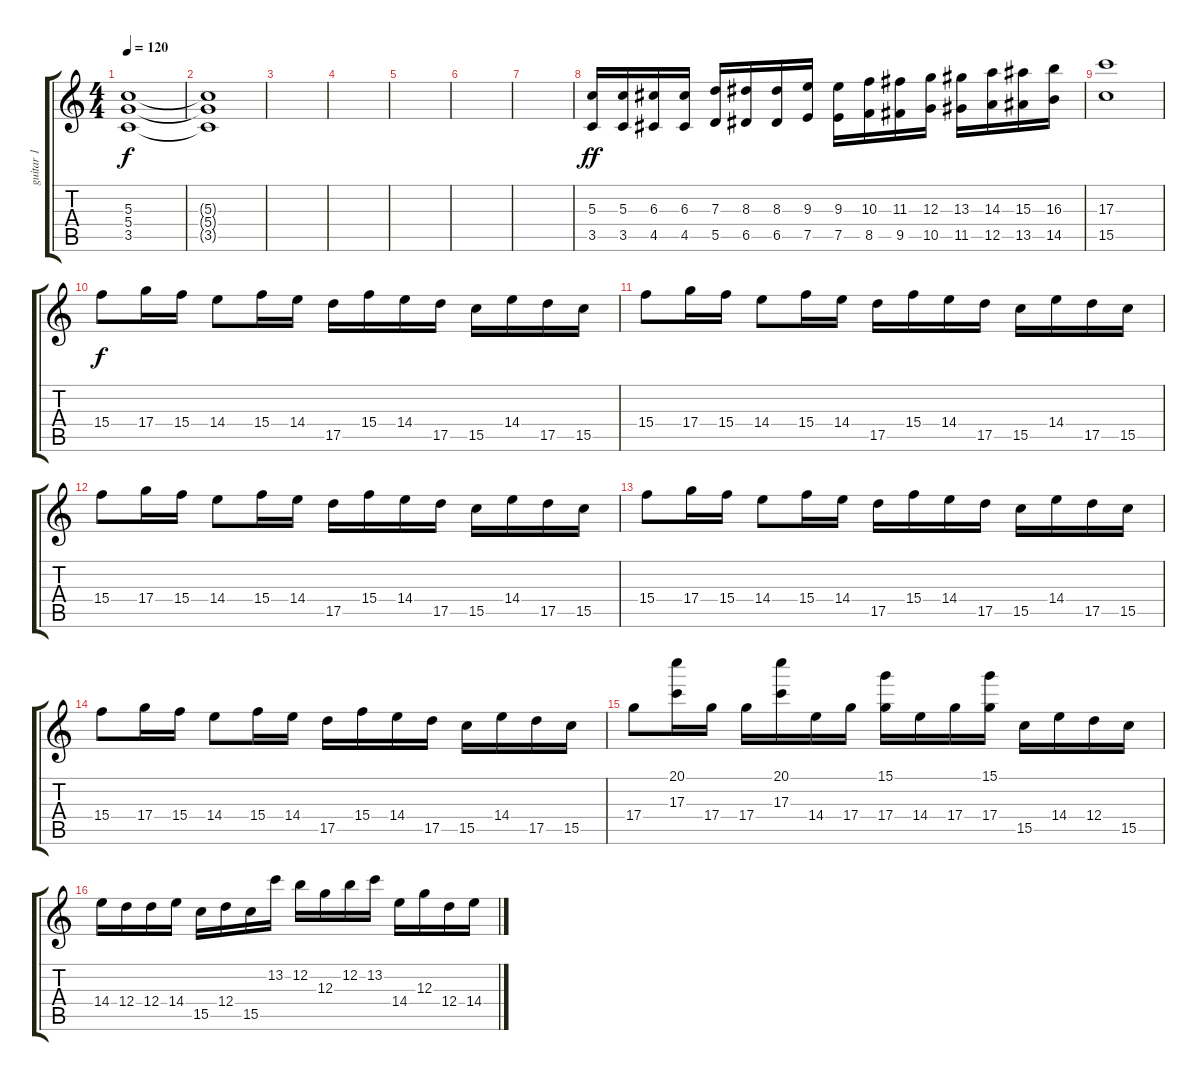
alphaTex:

\track ("guitar 1" "guitar 1") {instrument overdrivenguitar}
\staff {score tabs}
\tuning (E4 B3 G3 D3 A2 E2) {hide}
\ts (4 4)
\tempo 120
\clef g2
\ks c
(5.3 5.4 3.5).1{dy f} |
(5.3{t} 5.4{t} 3.5{t}).1 |
|
|
|
|
|
(5.3 3.5).16{dy ff volume 9} (5.3 3.5).16 (6.3 4.5).16 (6.3 4.5).16 (7.3 5.5).16 (8.3 6.5).16 (8.3 6.5).16 (9.3 7.5).16 (9.3 7.5).16 (10.3 8.5).16 (11.3 9.5).16 (12.3 10.5).16 (13.3 11.5).16 (14.3 12.5).16 (15.3 13.5).16 (16.3 14.5).16 |
(17.3 15.5).1 |
15.4.8{dy f volume 11} 17.4.16 15.4.16 14.4.8 15.4.16 14.4.16 17.5.16 15.4.16 14.4.16 17.5.16 15.5.16 14.4.16 17.5.16 15.5.16 |
15.4.8 17.4.16 15.4.16 14.4.8 15.4.16 14.4.16 17.5.16 15.4.16 14.4.16 17.5.16 15.5.16 14.4.16 17.5.16 15.5.16 |
15.4.8 17.4.16 15.4.16 14.4.8 15.4.16 14.4.16 17.5.16 15.4.16 14.4.16 17.5.16 15.5.16 14.4.16 17.5.16 15.5.16 |
15.4.8 17.4.16 15.4.16 14.4.8 15.4.16 14.4.16 17.5.16 15.4.16 14.4.16 17.5.16 15.5.16 14.4.16 17.5.16 15.5.16 |
15.4.8 17.4.16 15.4.16 14.4.8 15.4.16 14.4.16 17.5.16 15.4.16 14.4.16 17.5.16 15.5.16 14.4.16 17.5.16 15.5.16 |
17.4.8 (20.1 17.3).16 17.4.16 17.4.16 (20.1 17.3).16 14.4.16 17.4.16 (15.1 17.4).16 14.4.16 17.4.16 (15.1 17.4).16 15.5.16 14.4.16 12.4.16 15.5.16 |
14.4.16 12.4.16 12.4.16 14.4.16 15.5.16 12.4.16 15.5.16 13.2.16 12.2.16 12.3.16 12.2.16 13.2.16 14.4.16 12.3.16 12.4.16 14.4.16
